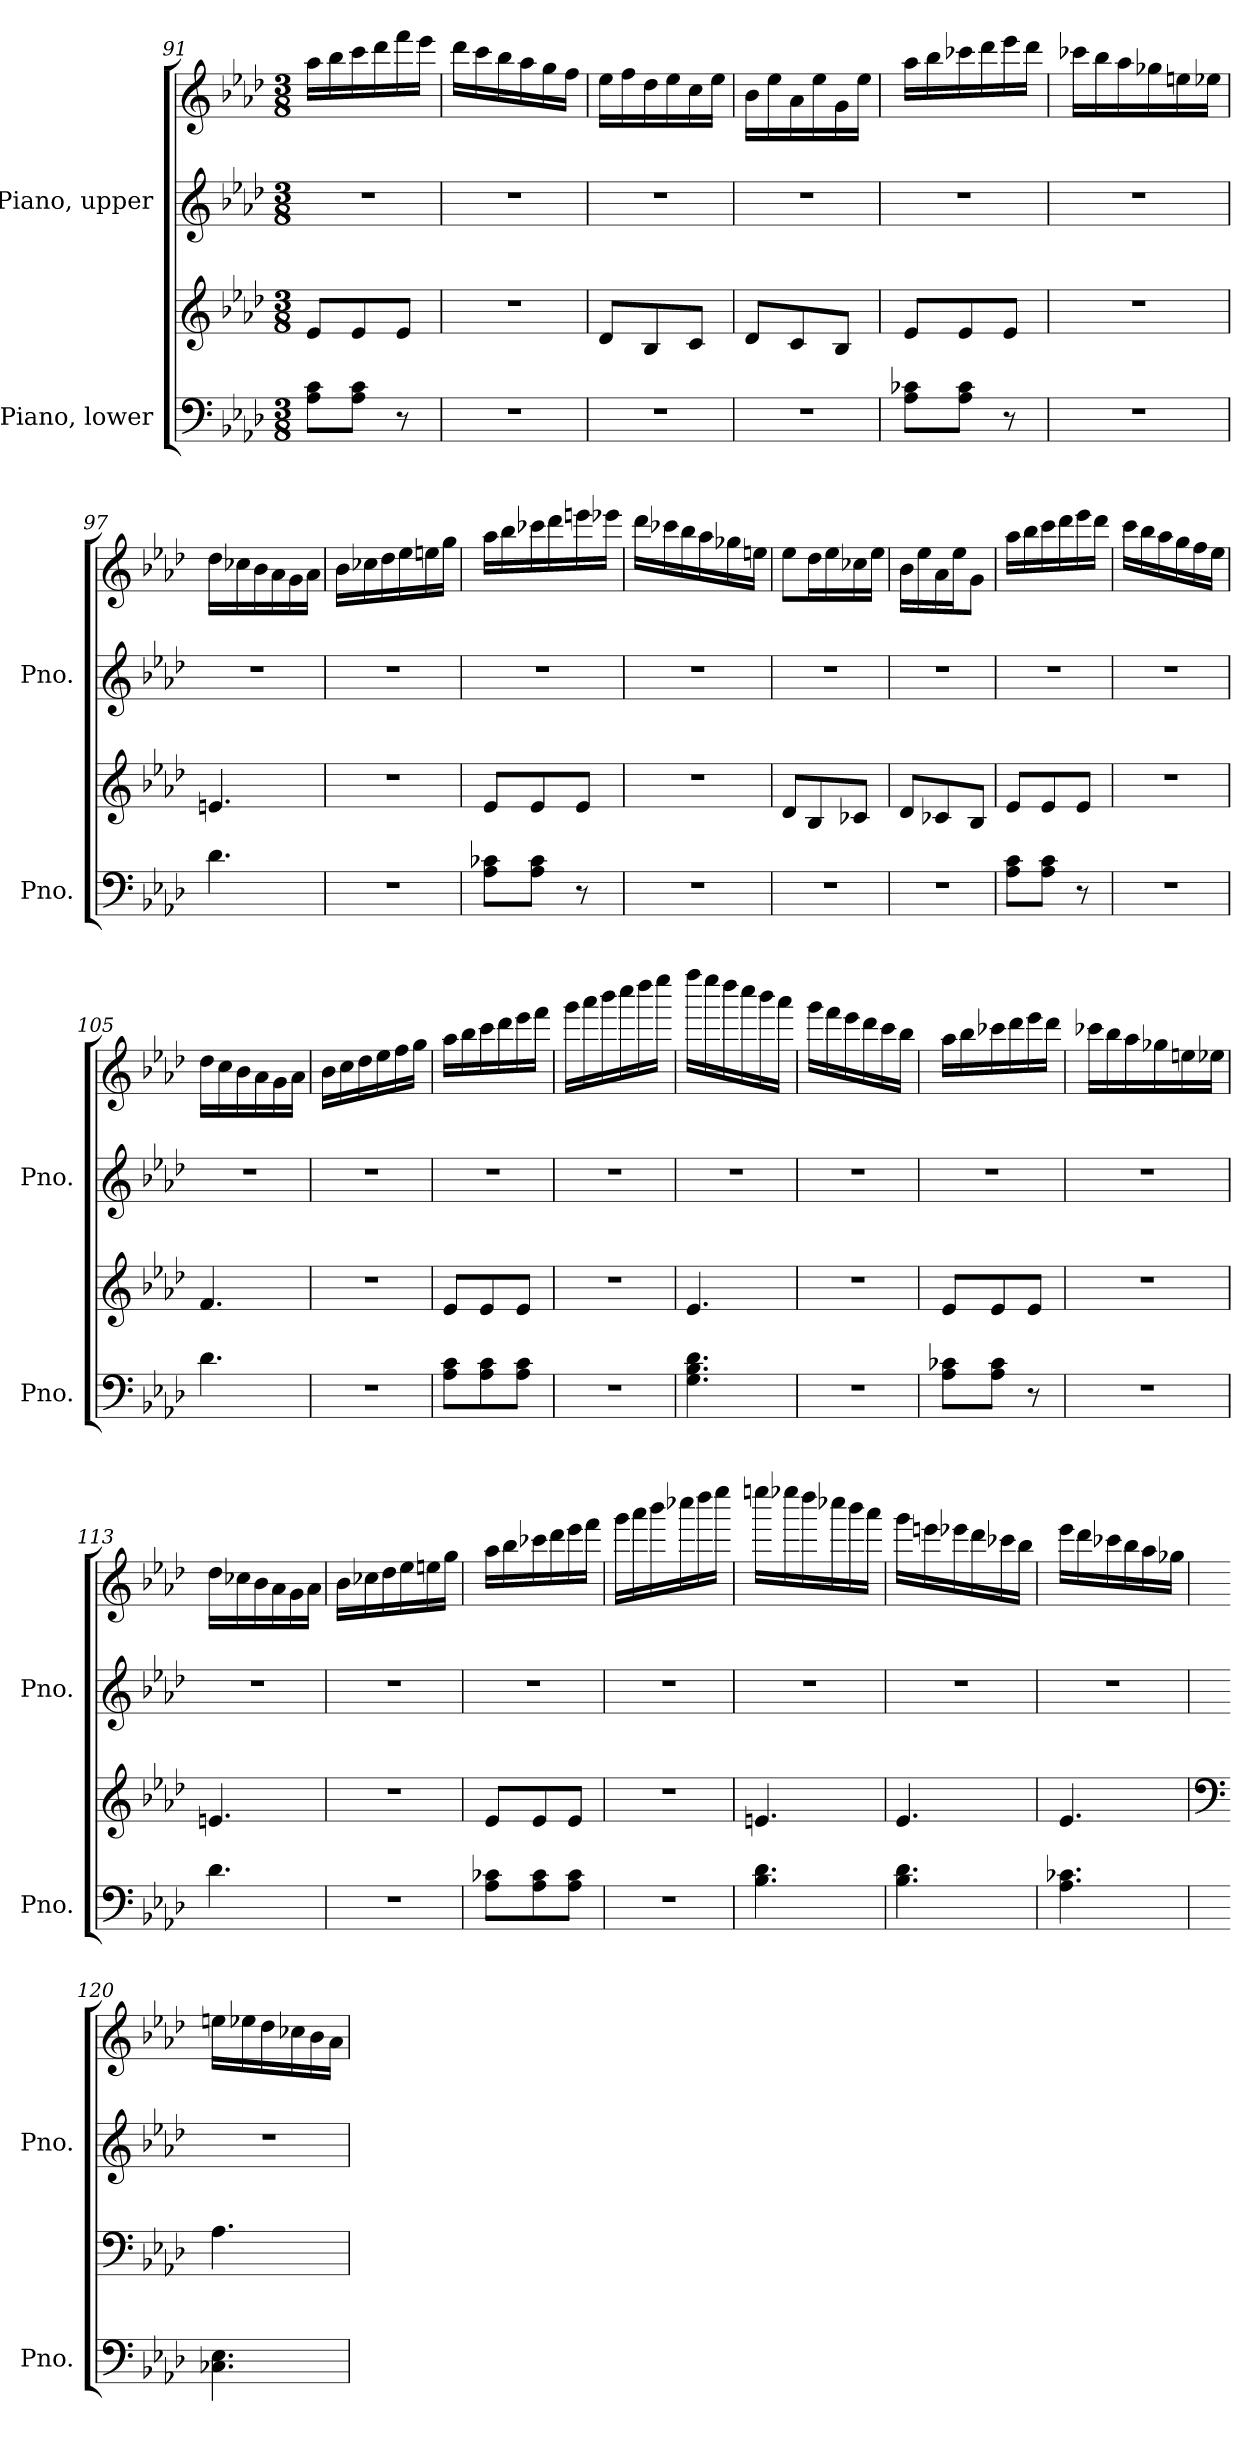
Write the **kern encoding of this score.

**kern	**kern	**kern	**kern
*part2	*part2	*part1	*part1
*staff4	*staff3	*staff2	*staff1
*I"Piano, lower	*	*I"Piano, upper	*
*I'Pno.	*	*I'Pno.	*
*clefF4	*clefG2	*clefG2	*clefG2
*k[b-e-a-d-]	*k[b-e-a-d-]	*k[b-e-a-d-]	*k[b-e-a-d-]
*M3/8	*M3/8	*M3/8	*M3/8
=91	=91	=91	=91
8A-\ 8c\L	8e-/L	4.r	16aa-\LL
.	.	.	16bb-\
8A-\ 8c\J	8e-/	.	16ccc\
.	.	.	16ddd-\
8r	8e-/J	.	16fff\
.	.	.	16eee-\JJ
=92	=92	=92	=92
4.r	4.r	4.r	16ddd-\LL
.	.	.	16ccc\
.	.	.	16bb-\
.	.	.	16aa-\
.	.	.	16gg\
.	.	.	16ff\JJ
=93	=93	=93	=93
4.r	8d-/L	4.r	16ee-\LL
.	.	.	16ff\
.	8B-/	.	16dd-\
.	.	.	16ee-\
.	8c/J	.	16cc\
.	.	.	16ee-\JJ
!!LO:PB:g=z
=94	=94	=94	=94
4.r	8d-/L	4.r	16b-\LL
.	.	.	16ee-\
.	8c/	.	16a-\
.	.	.	16ee-\
.	8B-/J	.	16g\
.	.	.	16ee-\JJ
=95	=95	=95	=95
8A-\ 8c-X\L	8e-/L	4.r	16aa-\LL
.	.	.	16bb-\
8A-\ 8c-\J	8e-/	.	16ccc-X\
.	.	.	16ddd-\
8r	8e-/J	.	16eee-\
.	.	.	16ddd-\JJ
=96	=96	=96	=96
4.r	4.r	4.r	16ccc-X\LL
.	.	.	16bb-\
.	.	.	16aa-\
.	.	.	16gg-X\
.	.	.	16een\
.	.	.	16ee-X\JJ
=97	=97	=97	=97
4.d-\	4.en/	4.r	16dd-\LL
.	.	.	16cc-X\
.	.	.	16b-\
.	.	.	16a-\
.	.	.	16g\
.	.	.	16a-\JJ
=98	=98	=98	=98
4.r	4.r	4.r	16b-\LL
.	.	.	16cc-X\
.	.	.	16dd-\
.	.	.	16ee-\
.	.	.	16een\
.	.	.	16gg\JJ
!!LO:LB:g=z
=99	=99	=99	=99
8A-\ 8c-X\L	8e-/L	4.r	16aa-\LL
.	.	.	16bb-\
8A-\ 8c-\J	8e-/	.	16ccc-X\
.	.	.	16ddd-\
8r	8e-/J	.	16eeen\
.	.	.	16eee-X\JJ
=100	=100	=100	=100
4.r	4.r	4.r	16ddd-\LL
.	.	.	16ccc-X\
.	.	.	16bb-\
.	.	.	16aa-\
.	.	.	16gg-X\
.	.	.	16een\JJ
=101	=101	=101	=101
4.r	8d-/L	4.r	8ee-\L
.	8B-/	.	16dd-\L
.	.	.	16ee-\
.	8c-X/J	.	16cc-X\
.	.	.	16ee-\JJ
=102	=102	=102	=102
4.r	8d-/L	4.r	16b-\LL
.	.	.	16ee-\
.	8c-X/	.	16a-\
.	.	.	16ee-\J
.	8B-/J	.	8g\J
!!LO:LB:g=z
=103	=103	=103	=103
8A-\ 8c\L	8e-/L	4.r	16aa-\LL
.	.	.	16bb-\
8A-\ 8c\J	8e-/	.	16ccc\
.	.	.	16ddd-\
8r	8e-/J	.	16eee-\
.	.	.	16ddd-\JJ
=104	=104	=104	=104
4.r	4.r	4.r	16ccc\LL
.	.	.	16bb-\
.	.	.	16aa-\
.	.	.	16gg\
.	.	.	16ff\
.	.	.	16ee-\JJ
=105	=105	=105	=105
4.d-\	4.f/	4.r	16dd-\LL
.	.	.	16cc\
.	.	.	16b-\
.	.	.	16a-\
.	.	.	16g\
.	.	.	16a-\JJ
=106	=106	=106	=106
4.r	4.r	4.r	16b-\LL
.	.	.	16cc\
.	.	.	16dd-\
.	.	.	16ee-\
.	.	.	16ff\
.	.	.	16gg\JJ
=107	=107	=107	=107
8A-\ 8c\L	8e-/L	4.r	16aa-\LL
.	.	.	16bb-\
8A-\ 8c\	8e-/	.	16ccc\
.	.	.	16ddd-\
8A-\ 8c\J	8e-/J	.	16eee-\
.	.	.	16fff\JJ
!!LO:PB:g=z
=108	=108	=108	=108
4.r	4.r	4.r	16ggg\LL
.	.	.	16aaa-\
.	.	.	16bbb-\
.	.	.	16cccc\
.	.	.	16dddd-\
.	.	.	16eeee-\JJ
=109	=109	=109	=109
4.G\ 4.B-\ 4.d-\	4.e-/	4.r	16ffff\LL
.	.	.	16eeee-\
.	.	.	16dddd-\
.	.	.	16cccc\
.	.	.	16bbb-\
.	.	.	16aaa-\JJ
=110	=110	=110	=110
4.r	4.r	4.r	16ggg\LL
.	.	.	16fff\
.	.	.	16eee-\
.	.	.	16ddd-\
.	.	.	16ccc\
.	.	.	16bb-\JJ
=111	=111	=111	=111
8A-\ 8c-X\L	8e-/L	4.r	16aa-\LL
.	.	.	16bb-\
8A-\ 8c-\J	8e-/	.	16ccc-X\
.	.	.	16ddd-\
8r	8e-/J	.	16eee-\
.	.	.	16ddd-\JJ
!!LO:LB:g=z
=112	=112	=112	=112
4.r	4.r	4.r	16ccc-X\LL
.	.	.	16bb-\
.	.	.	16aa-\
.	.	.	16gg-X\
.	.	.	16een\
.	.	.	16ee-X\JJ
=113	=113	=113	=113
4.d-\	4.en/	4.r	16dd-\LL
.	.	.	16cc-X\
.	.	.	16b-\
.	.	.	16a-\
.	.	.	16g\
.	.	.	16a-\JJ
=114	=114	=114	=114
4.r	4.r	4.r	16b-\LL
.	.	.	16cc-X\
.	.	.	16dd-\
.	.	.	16ee-\
.	.	.	16een\
.	.	.	16gg\JJ
=115	=115	=115	=115
8A-\ 8c-X\L	8e-/L	4.r	16aa-\LL
.	.	.	16bb-\
8A-\ 8c-\	8e-/	.	16ccc-X\
.	.	.	16ddd-\
8A-\ 8c-\J	8e-/J	.	16eee-\
.	.	.	16fff\JJ
!!LO:LB:g=z
=116	=116	=116	=116
4.r	4.r	4.r	16ggg\LL
.	.	.	16aaa-\
.	.	.	16bbb-\
.	.	.	16cccc-X\
.	.	.	16dddd-\
.	.	.	16eeee-\JJ
=117	=117	=117	=117
4.B-\ 4.d-\	4.en/	4.r	16eeeen\LL
.	.	.	16eeee-X\
.	.	.	16dddd-\
.	.	.	16cccc-X\
.	.	.	16bbb-\
.	.	.	16aaa-\JJ
=118	=118	=118	=118
4.B-\ 4.d-\	4.e-/	4.r	16ggg\LL
.	.	.	16eeen\
.	.	.	16eee-X\
.	.	.	16ddd-\
.	.	.	16ccc-X\
.	.	.	16bb-\JJ
=119	=119	=119	=119
4.A-\ 4.c-X\	4.e-/	4.r	16eee-\LL
.	.	.	16ddd-\
.	.	.	16ccc-X\
.	.	.	16bb-\
.	.	.	16aa-\
.	.	.	16gg-X\JJ
!!LO:PB:g=z
=120	=120	=120	=120
*	*clefF4	*	*
4.C-X\ 4.E-\	4.A-\	4.r	16een\LL
.	.	.	16ee-X\
.	.	.	16dd-\
.	.	.	16cc-X\
.	.	.	16b-\
.	.	.	16a-\JJ
=	=	=	=
*-	*-	*-	*-
